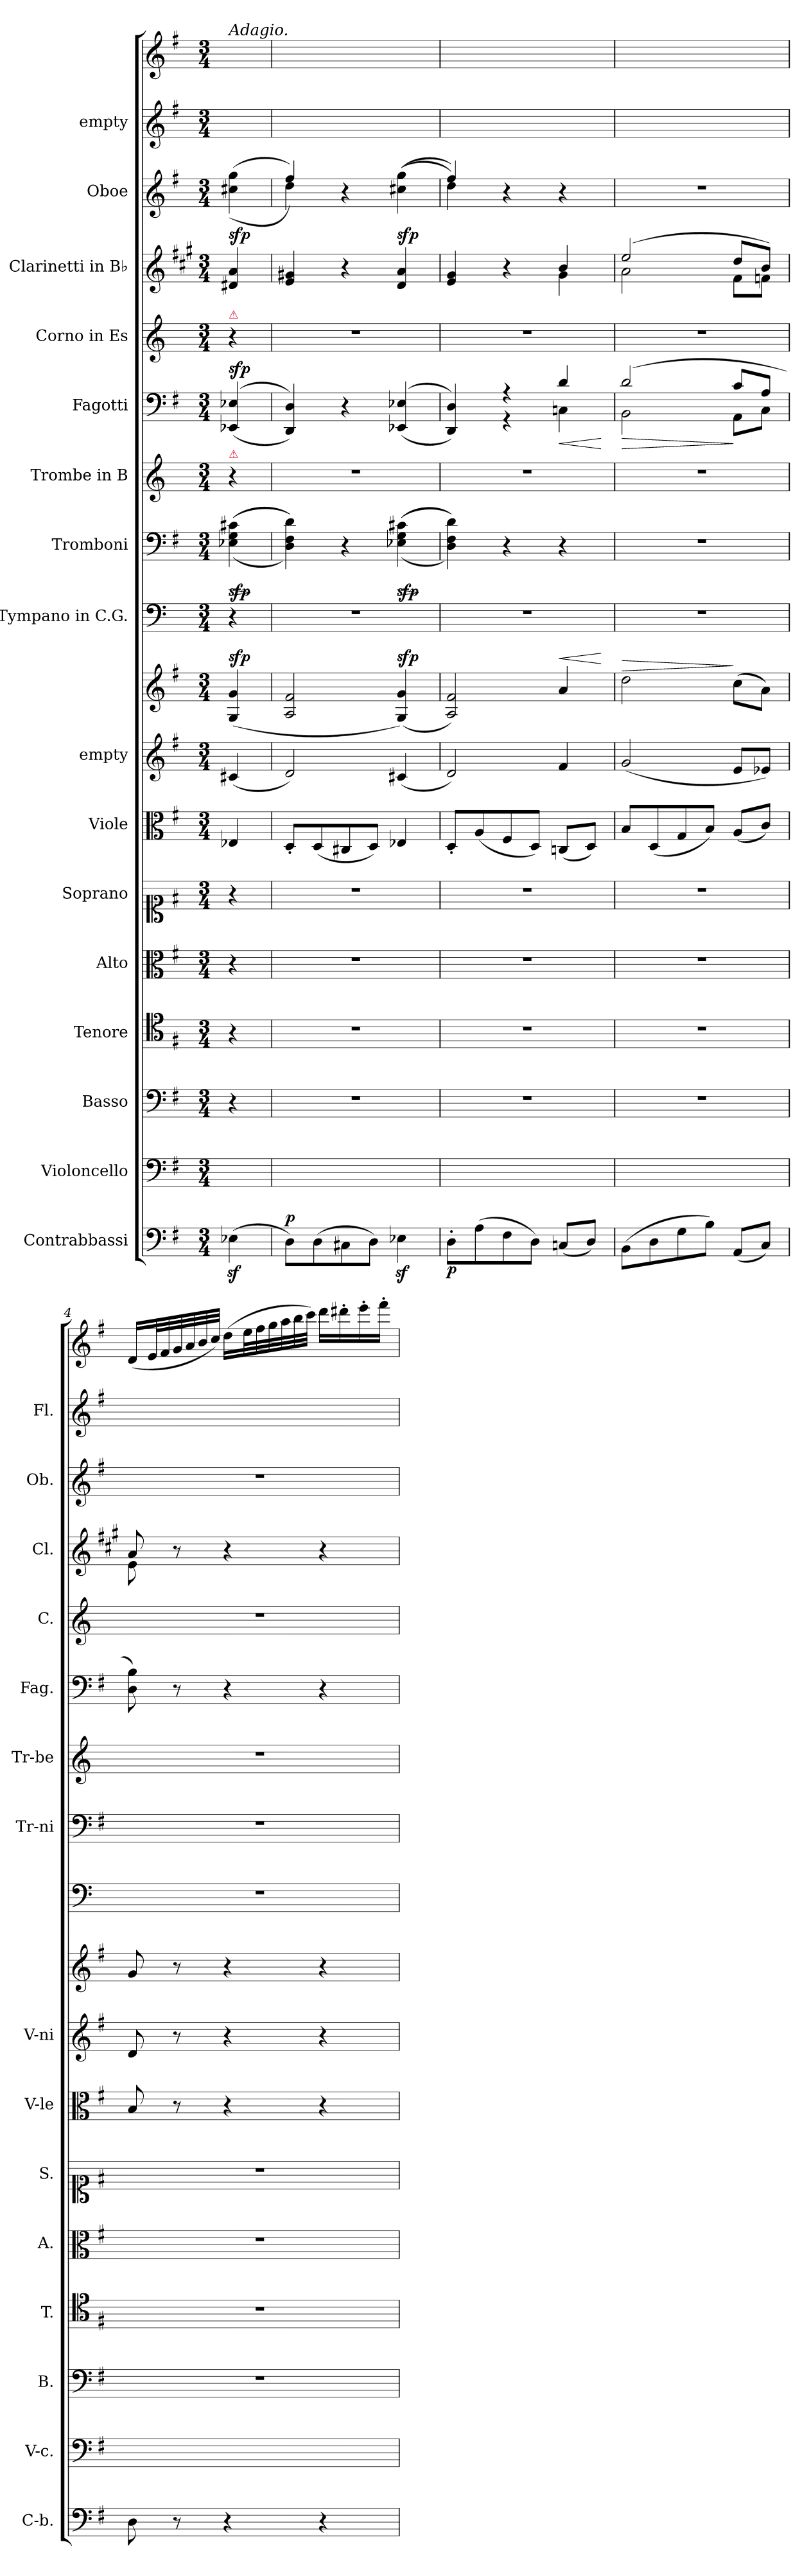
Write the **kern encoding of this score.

**kern	**dynam	**kern	**kern	**kern	**kern	**kern	**kern	**kern	**kern	**dynam	**kern	**kern	**dynam	**kern	**kern	**dynam	**kern	**kern	**kern	**dynam	**kern	**kern
*part16	*part16	*part15	*part14	*part13	*part12	*part11	*part10	*part9	*part9	*part9	*part8	*part7	*part7	*part6	*part5	*part5	*part4	*part3	*part2	*part2	*part1	*part1
*staff18	*staff18	*staff17	*staff16	*staff15	*staff14	*staff13	*staff12	*staff11	*staff10	*staff10/11	*staff9	*staff8	*staff8	*staff7	*staff6	*staff6	*staff5	*staff4	*staff3	*staff3	*staff2	*staff1
*I"Contrabbassi	*	*I"Violoncello	*I"Basso	*I"Tenore	*I"Alto	*I"Soprano	*I"Viole	*I"empty	*	*	*I"Tympano in C.G.	*I"Tromboni	*	*I"Trombe in B	*I"Fagotti	*	*I"Corno in Es	*I"Clarinetti in B♭	*I"Oboe	*	*I"empty	*
*I'C-b.	*	*I'V-c.	*I'B.	*I'T.	*I'A.	*I'S.	*I'V-le	*I'V-ni	*	*	*	*I'Tr-ni	*	*I'Tr-be	*I'Fag.	*	*I'C.	*I'Cl.	*I'Ob.	*	*I'Fl.	*
*clefF4	*	*clefF4	*clefF4	*clefC4	*clefC3	*clefC1	*clefC3	*clefG2	*clefG2	*	*clefF4	*clefF4	*	*clefG2	*clefF4	*	*clefG2	*clefG2	*clefG2	*	*clefG2	*clefG2
*	*	*	*	*	*	*	*	*	*	*	*	*	*	*ITrd1c2	*	*	*ITrd5c9	*ITrd1c2	*	*	*	*
*k[f#]	*	*k[f#]	*k[f#]	*k[f#]	*k[f#]	*k[f#]	*k[f#]	*k[f#]	*k[f#]	*	*k[]	*k[f#]	*	*k[b-e-]	*k[f#]	*	*k[b-e-a-]	*k[f#]	*k[f#]	*	*k[f#]	*k[f#]
*G:	*	*G:	*G:	*G:	*G:	*G:	*G:	*G:	*G:	*	*	*G:	*	*	*G:	*	*	*G:	*G:	*	*G:	*G:
*M3/4	*	*M3/4	*M3/4	*M3/4	*M3/4	*M3/4	*M3/4	*M3/4	*M3/4	*	*M3/4	*M3/4	*	*M3/4	*M3/4	*	*M3/4	*M3/4	*M3/4	*	*M3/4	*M3/4
=	=	=	=	=	=	=	=	=	=	=	=	=	=	=	=	=	=	=	=	=	=	=
!	!	!	!	!	!	!	!	!	!	!	!	!	!	!	!	!	!	!	!	!	!	!LO:TX:a:i:t=Adagio.
!	!	!	!	!	!	!	!	!	!	!	!	!	!	!	!	!	!LO:TX:a:color=crimson:t=⚠	!	!	!	!	!
!	!	!	!	!	!	!	!	!	!	!	!	!	!	!LO:TX:a:color=crimson:t=⚠	!	!	!	!	!	!	!	!
!	!	!	!	!	!	!	!	!	!	!LO:DY:a	!	!	!LO:HP:b	!	!	!LO:DY:a	!	!	!	!	!	!
(4E-Xz>\	.	4ryy	4r	4r	4r	4r	4E-X/	(4c#X/	(>4G/ 4g/	sfp	4r	(>(>(>4E-X\ 4G\ 4c#X\	> sfp	4r	(<(>4EE-X/ 4E-X/	sfp	4r	4c#X/ 4g/	(<(>4cc#X\ 4gg\	sfp	4ryy	4ryy
.	.	.	.	.	.	.	.	.	.	.	.	.	]	.	.	.	.	.	.	.	.	.
=1	=1	=1	=1	=1	=1	=1	=1	=1	=1	=1	=1	=1	=1	=1	=1	=1	=1	=1	=1	=1	=1	=1
*	*	*	*	*	*	*	*	*	*	*	*	*	*	*	*	*	*	*	*^	*	*	*
!	!LO:DY:a	!	!	!	!	!	!	!	!	!	!	!	!	!	!	!	!	!	!	!	!	!	!
8D\L)	p	2.ryy	2.r	2.r	2.r	2.r	8D'/L	2d/)	2A/ 2f#/	.	2.r	4D\ 4F#\ 4d\)))	.	2.r	4DD/ 4D/))	.	2.r	4d/ 4f#X/	4ff#/))	4dd\	.	2.ryy	2.ryy
(8D\	.	.	.	.	.	.	(8D/	.	.	.	.	.	.	.	.	.	.	.	.	.	.	.	.
8C#X\	.	.	.	.	.	.	8C#X/	.	.	.	.	4r	.	.	4r	.	.	4r	4r	2ryy	.	.	.
8D\J)	.	.	.	.	.	.	8D/J)	.	.	.	.	.	.	.	.	.	.	.	.	.	.	.	.
!	!	!	!	!	!	!	!	!	!	!LO:DY:a	!	!	!LO:HP:b	!	!	!	!	!	!	!	!	!	!
4E-Xz\	.	.	.	.	.	.	4E-X/	(4c#X/	(>4G/ 4g/)	sfp	.	(>(>(>4E-X\ 4G\ 4c#X\	> sfp	.	(<(>4EE-X/ 4E-X/	.	.	4c/ 4g/	(>(>4cc#X\ 4gg\	.	sfp	.	.
*	*	*	*	*	*	*	*	*	*	*	*	*	*	*	*	*	*	*	*v	*v	*	*	*
.	.	.	.	.	.	.	.	.	.	.	.	.	]	.	.	.	.	.	.	.	.	.
=2	=2	=2	=2	=2	=2	=2	=2	=2	=2	=2	=2	=2	=2	=2	=2	=2	=2	=2	=2	=2	=2	=2
*	*	*	*	*	*	*	*	*	*	*	*	*	*	*	*^	*	*	*^	*^	*	*	*
8D'\L	p	2.ryy	2.r	2.r	2.r	2.r	8D'/L	2d/)	2A/ 2f#/)	.	2.r	4D\ 4F#\ 4d\)))	.	2.r	4DD/ 4D/))	4ryy	.	2.r	4d/ 4f#/	4ryy	4ff#/)	4dd\)	.	2.ryy	2.ryy
(8A\	.	.	.	.	.	.	(8A/	.	.	.	.	.	.	.	.	.	.	.	.	.	.	.	.	.	.
8F#\	.	.	.	.	.	.	8F#/	.	.	.	.	4r	.	.	4r	4r	.	.	4r	4ryy	4r	4ryy	.	.	.
8D\J)	.	.	.	.	.	.	8D/J)	.	.	.	.	.	.	.	.	.	.	.	.	.	.	.	.	.	.
!	!	!	!	!	!	!	!	!	!	!LO:HP:a	!	!	!	!	!	!	!LO:HP:b	!	!	!	!	!	!	!	!
(8Cn/L	.	.	.	.	.	.	(8Cn/L	4f#/	4a/	<	.	4r	.	.	4d/	4Cn\	<	.	4a/	4f#\	4r	4ryy	.	.	.
8D/J)	.	.	.	.	.	.	8D/J)	.	.	.	.	.	.	.	.	.	.	.	.	.	.	.	.	.	.
*	*	*	*	*	*	*	*	*	*	*	*	*	*	*	*	*	*	*	*v	*v	*	*	*	*	*
*	*	*	*	*	*	*	*	*	*	*	*	*	*	*	*v	*v	*	*	*	*v	*v	*	*	*
.	.	.	.	.	.	.	.	.	.	[	.	.	.	.	.	[	.	.	.	.	.	.
=3	=3	=3	=3	=3	=3	=3	=3	=3	=3	=3	=3	=3	=3	=3	=3	=3	=3	=3	=3	=3	=3	=3
!	!	!	!	!	!	!	!	!	!	!LO:HP:a	!	!	!	!	!	!LO:HP:b	!	!	!	!	!	!
*	*	*	*	*	*	*	*	*	*	*	*	*	*	*	*^	*	*	*^	*	*	*	*
(8BB\L	.	2.ryy	2.r	2.r	2.r	2.r	8B/L	(>2g/	2dd\	>	2.r	2.r	.	2.r	(2d/	2BB\	>	2.r	(2dd/	2g\	2.r	.	2.ryy	2.ryy
8D\	.	.	.	.	.	.	(8D/	.	.	.	.	.	.	.	.	.	.	.	.	.	.	.	.	.
8G\	.	.	.	.	.	.	8G/	.	.	.	.	.	.	.	.	.	.	.	.	.	.	.	.	.
8B\J)	.	.	.	.	.	.	8B/J)	.	.	.	.	.	.	.	.	.	.	.	.	.	.	.	.	.
(8AA/L	.	.	.	.	.	.	(8A/L	8e/L	(8cc\L	]	.	.	.	.	8c/L	8AA\L	]	.	8cc/L	8e\L	.	.	.	.
8C/J)	.	.	.	.	.	.	8c/J)	8e-X/J)	8a\J)	.	.	.	.	.	8A/J	8C\J	.	.	8a/J)	8e-X\J	.	.	.	.
*	*	*	*	*	*	*	*	*	*	*	*	*	*	*	*v	*v	*	*	*	*	*	*	*	*
=4	=4	=4	=4	=4	=4	=4	=4	=4	=4	=4	=4	=4	=4	=4	=4	=4	=4	=4	=4	=4	=4	=4	=4
8D\	.	2.ryy	2.r	2.r	2.r	2.r	8B/	8d/	8g/	.	2.r	2.r	.	2.r	8D\ 8B\)	.	2.r	8g/	8d\	2.r	.	2.ryy	(16d/LL
.	.	.	.	.	.	.	.	.	.	.	.	.	.	.	.	.	.	.	.	.	.	.	32e/L
.	.	.	.	.	.	.	.	.	.	.	.	.	.	.	.	.	.	.	.	.	.	.	32f#/
8r	.	.	.	.	.	.	8r	8r	8r	.	.	.	.	.	8r	.	.	8r	8ryy	.	.	.	32g/
.	.	.	.	.	.	.	.	.	.	.	.	.	.	.	.	.	.	.	.	.	.	.	32a/
.	.	.	.	.	.	.	.	.	.	.	.	.	.	.	.	.	.	.	.	.	.	.	32b/
.	.	.	.	.	.	.	.	.	.	.	.	.	.	.	.	.	.	.	.	.	.	.	32cc/JJJ)
4r	.	.	.	.	.	.	4r	4r	4r	.	.	.	.	.	4r	.	.	4r	2ryy	.	.	.	(16dd\LL
.	.	.	.	.	.	.	.	.	.	.	.	.	.	.	.	.	.	.	.	.	.	.	32ee\L
.	.	.	.	.	.	.	.	.	.	.	.	.	.	.	.	.	.	.	.	.	.	.	32ff#\
.	.	.	.	.	.	.	.	.	.	.	.	.	.	.	.	.	.	.	.	.	.	.	32gg\
.	.	.	.	.	.	.	.	.	.	.	.	.	.	.	.	.	.	.	.	.	.	.	32aa\
.	.	.	.	.	.	.	.	.	.	.	.	.	.	.	.	.	.	.	.	.	.	.	32bb\
.	.	.	.	.	.	.	.	.	.	.	.	.	.	.	.	.	.	.	.	.	.	.	32ccc\JJJ)
4r	.	.	.	.	.	.	4r	4r	4r	.	.	.	.	.	4r	.	.	4r	.	.	.	.	16ddd\LL
.	.	.	.	.	.	.	.	.	.	.	.	.	.	.	.	.	.	.	.	.	.	.	16ddd#X'\
.	.	.	.	.	.	.	.	.	.	.	.	.	.	.	.	.	.	.	.	.	.	.	16eee'\
.	.	.	.	.	.	.	.	.	.	.	.	.	.	.	.	.	.	.	.	.	.	.	16fff#'\JJ
*	*	*	*	*	*	*	*	*	*	*	*	*	*	*	*	*	*	*v	*v	*	*	*	*
=	=	=	=	=	=	=	=	=	=	=	=	=	=	=	=	=	=	=	=	=	=	=
*-	*-	*-	*-	*-	*-	*-	*-	*-	*-	*-	*-	*-	*-	*-	*-	*-	*-	*-	*-	*-	*-	*-
